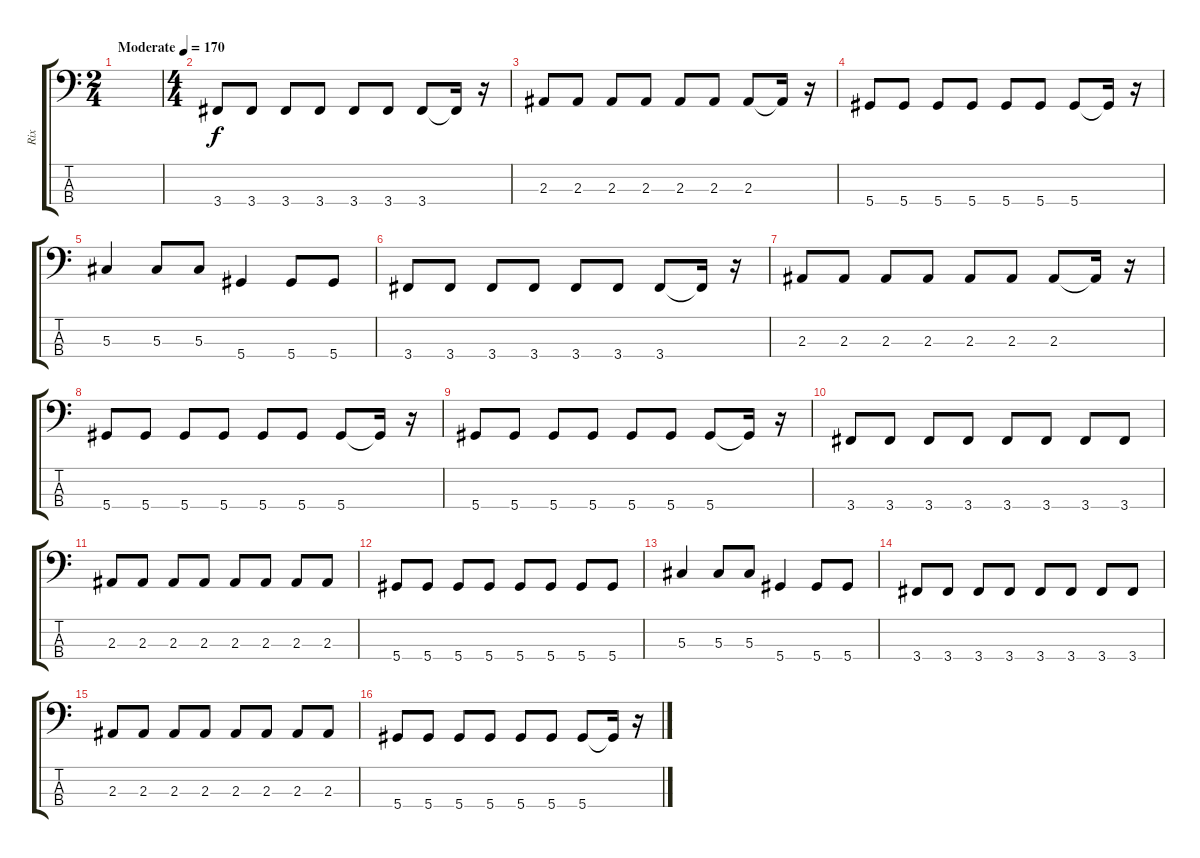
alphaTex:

\track ("Rix" "Rix") {instrument electricbassfinger}
\staff {score tabs}
\tuning (Gb2 Db2 Ab1 Eb1) {hide}
\ts (2 4)
\tempo (170 "Moderate")
\clef f4
\ks c
|
\ts (4 4)
3.4.8 3.4.8 3.4.8 3.4.8 3.4.8 3.4.8 3.4.8 3.4{t}.16 r.16 |
2.3.8 2.3.8 2.3.8 2.3.8 2.3.8 2.3.8 2.3.8 2.3{t}.16 r.16 |
5.4.8 5.4.8 5.4.8 5.4.8 5.4.8 5.4.8 5.4.8 5.4{t}.16 r.16 |
5.3.4 5.3.8 5.3.8 5.4.4 5.4.8 5.4.8 |
3.4.8 3.4.8 3.4.8 3.4.8 3.4.8 3.4.8 3.4.8 3.4{t}.16 r.16 |
2.3.8 2.3.8 2.3.8 2.3.8 2.3.8 2.3.8 2.3.8 2.3{t}.16 r.16 |
5.4.8 5.4.8 5.4.8 5.4.8 5.4.8 5.4.8 5.4.8 5.4{t}.16 r.16 |
5.4.8 5.4.8 5.4.8 5.4.8 5.4.8 5.4.8 5.4.8 5.4{t}.16 r.16 |
3.4.8 3.4.8 3.4.8 3.4.8 3.4.8 3.4.8 3.4.8 3.4.8 |
2.3.8 2.3.8 2.3.8 2.3.8 2.3.8 2.3.8 2.3.8 2.3.8 |
5.4.8 5.4.8 5.4.8 5.4.8 5.4.8 5.4.8 5.4.8 5.4.8 |
5.3.4 5.3.8 5.3.8 5.4.4 5.4.8 5.4.8 |
3.4.8 3.4.8 3.4.8 3.4.8 3.4.8 3.4.8 3.4.8 3.4.8 |
2.3.8 2.3.8 2.3.8 2.3.8 2.3.8 2.3.8 2.3.8 2.3.8 |
5.4.8 5.4.8 5.4.8 5.4.8 5.4.8 5.4.8 5.4.8 5.4{t}.16 r.16
